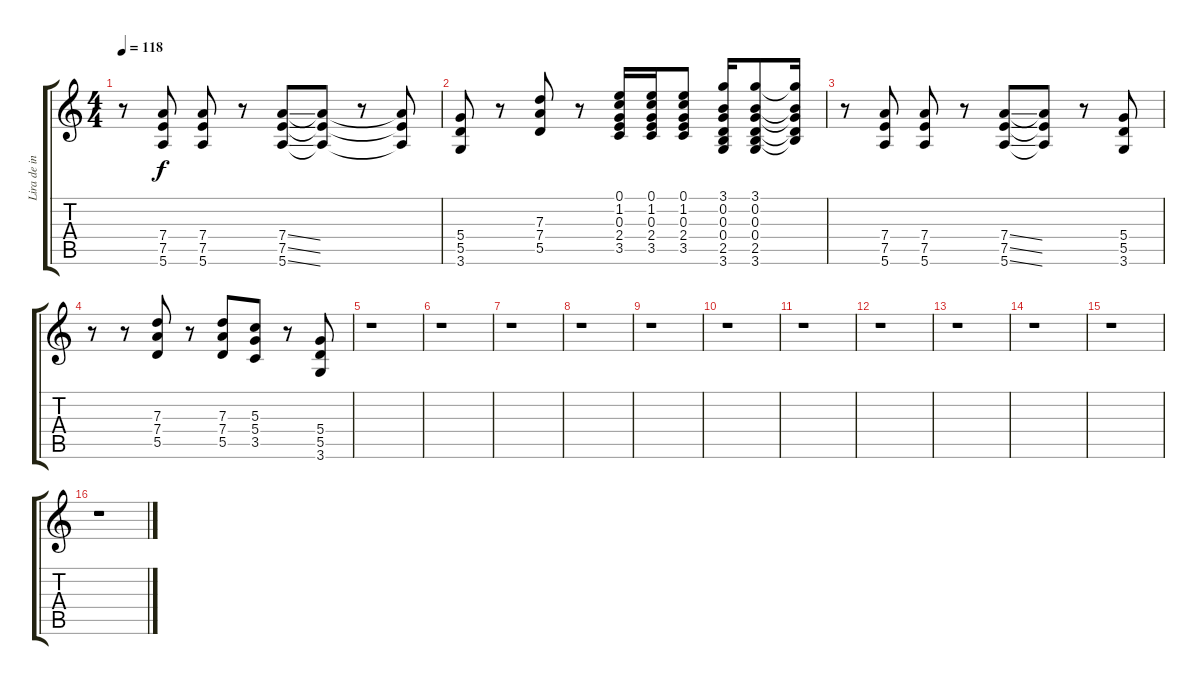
\track ("Lira de intro" "Lira de in") {instrument distortionguitar}
\staff {score tabs}
\tuning (E4 B3 G3 D3 A2 E2) {hide}
\ts (4 4)
\tempo 118
\clef g2
\ks c
r.8{dy f} (7.4 7.5 5.6).8 (7.4 7.5 5.6).8{volume 14} r.8 (7.4{ss} 7.5{ss} 5.6{ss}).8 (7.4{t} 7.5{t} 5.6{t}).8 r.8 (7.4{t} 7.5{t} 5.6{t}).8 |
(5.4 5.5 3.6).8 r.8 (7.3 7.4 5.5).8 r.8 (0.1 1.2 0.3 2.4 3.5).16 (0.1 1.2 0.3 2.4 3.5).16 (0.1 1.2 0.3 2.4 3.5).8 (3.1 0.2 0.3 0.4 2.5 3.6).16 (3.1 0.2 0.3 0.4 2.5 3.6).8 (3.1{t} 0.2{t} 0.3{t} 0.4{t} 2.5{t}).16 |
r.8 (7.4 7.5 5.6).8 (7.4 7.5 5.6).8{volume 14} r.8 (7.4{ss} 7.5{ss} 5.6{ss}).8 (7.4{t} 7.5{t} 5.6{t}).8 r.8 (5.4 5.5 3.6).8 |
r.8 r.8 (7.3 7.4 5.5).8 r.8 (7.3 7.4 5.5).8 (5.3 5.4 3.5).8 r.8 (5.4 5.5 3.6).8 |
r.1 |
r.1 |
r.1 |
r.1 |
r.1 |
r.1 |
r.1 |
r.1 |
r.1 |
r.1 |
r.1 |
r.1
